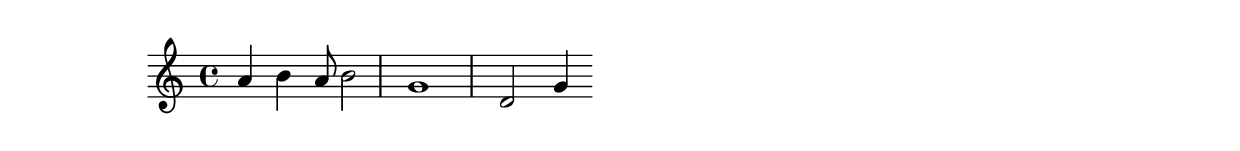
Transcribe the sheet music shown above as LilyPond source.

%{
Welcome to LilyPond
===================

Congratulations, LilyPond has been installed successfully.

Now to take it for the first test run.

  1. Save this file

  2. Select

       Compile > Typeset file

  from the menu.

  The file is processed, and

  3.  The PDF viewer will pop up. Click one of the noteheads.


That's it.  For more information, visit http://lilypond.org .

%}

\version "2.20.0"  % necessary for upgrading to future LilyPond versions.

\relative {
a'4 b4 a8 b2 g1 d2 g4 
}
